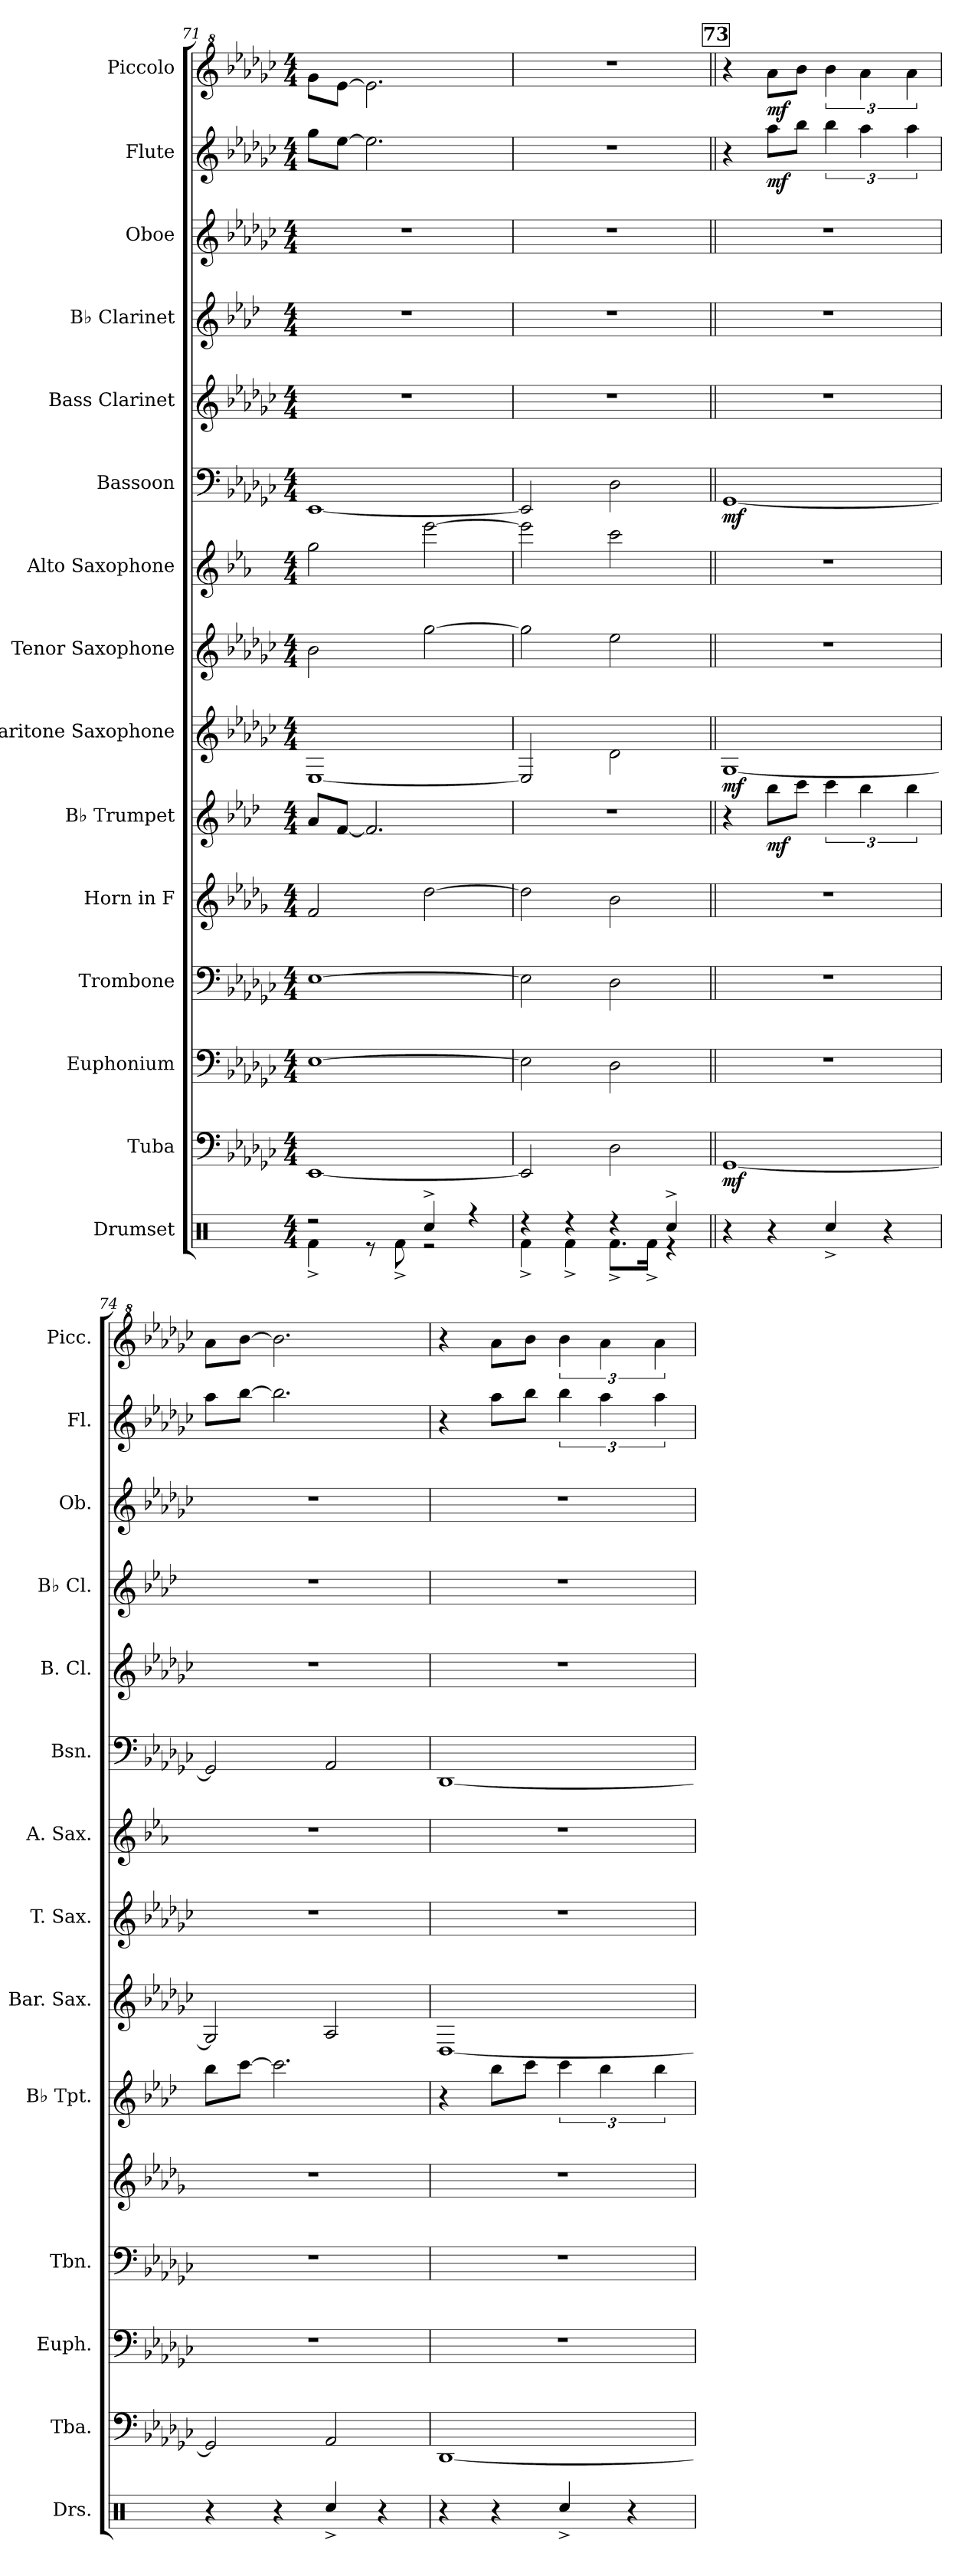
**kern	**kern	**dynam	**kern	**kern	**kern	**kern	**dynam	**kern	**dynam	**kern	**kern	**kern	**dynam	**kern	**kern	**kern	**kern	**dynam	**kern	**dynam
*part15	*part14	*part14	*part13	*part12	*part11	*part10	*part10	*part9	*part9	*part8	*part7	*part6	*part6	*part5	*part4	*part3	*part2	*part2	*part1	*part1
*staff15	*staff14	*staff14	*staff13	*staff12	*staff11	*staff10	*staff10	*staff9	*staff9	*staff8	*staff7	*staff6	*staff6	*staff5	*staff4	*staff3	*staff2	*staff2	*staff1	*staff1
*I"Drumset	*I"Tuba	*	*I"Euphonium	*I"Trombone	*I"Horn in F	*I"B♭ Trumpet	*	*I"Baritone Saxophone	*	*I"Tenor Saxophone	*I"Alto Saxophone	*I"Bassoon	*	*I"Bass Clarinet	*I"B♭ Clarinet	*I"Oboe	*I"Flute	*	*I"Piccolo	*
*I'Drs.	*I'Tba.	*	*I'Euph.	*I'Tbn.	*	*I'B♭ Tpt.	*	*I'Bar. Sax.	*	*I'T. Sax.	*I'A. Sax.	*I'Bsn.	*	*I'B. Cl.	*I'B♭ Cl.	*I'Ob.	*I'Fl.	*	*I'Picc.	*
!!LO:PB:g=z
*clefX	*clefF4	*	*clefF4	*clefF4	*clefG2	*clefG2	*	*clefG2	*	*clefG2	*clefG2	*clefF4	*	*clefG2	*clefG2	*clefG2	*clefG2	*	*clefG^2	*
*	*	*	*	*	*ITrd4c7	*ITrd1c2	*	*ITrd12c21	*	*ITrd8c14	*ITrd5c9	*	*	*ITrd8c14	*ITrd1c2	*	*	*	*ITrd-7c-12	*
*k[]	*k[b-e-a-d-g-c-]	*	*k[b-e-a-d-g-c-]	*k[b-e-a-d-g-c-]	*k[b-e-a-d-g-c-]	*k[b-e-a-d-g-c-]	*	*k[b-e-a-d-g-c-]	*	*k[b-e-a-d-g-c-]	*k[b-e-a-d-g-c-]	*k[b-e-a-d-g-c-]	*	*k[b-e-a-d-g-c-]	*k[b-e-a-d-g-c-]	*k[b-e-a-d-g-c-]	*k[b-e-a-d-g-c-]	*	*k[b-e-a-d-g-c-]	*
*M4/4	*M4/4	*	*M4/4	*M4/4	*M4/4	*M4/4	*	*M4/4	*	*M4/4	*M4/4	*M4/4	*	*M4/4	*M4/4	*M4/4	*M4/4	*	*M4/4	*
=71	=71	=71	=71	=71	=71	=71	=71	=71	=71	=71	=71	=71	=71	=71	=71	=71	=71	=71	=71	=71
*^	*	*	*	*	*	*	*	*	*	*	*	*	*	*	*	*	*	*	*	*
2r	4Rf^\	[1EE-	.	[1E-	[1E-	2B-/	8g-/L	.	[1EE-	.	2B-\	2b-\	[1EE-	.	1r	1r	1r	8gg-\L	.	8ggg-\L	.
.	.	.	.	.	.	.	[8e-/J	.	.	.	.	.	.	.	.	.	.	[8ee-\J	.	[8eee-\J	.
.	8r	.	.	.	.	.	2.e-/]	.	.	.	.	.	.	.	.	.	.	2.ee-\]	.	2.eee-\]	.
.	8Rf^\	.	.	.	.	.	.	.	.	.	.	.	.	.	.	.	.	.	.	.	.
4Rcc^/	2r	.	.	.	.	[2g-\	.	.	.	.	[2g-\	[2gg-\	.	.	.	.	.	.	.	.	.
4r	.	.	.	.	.	.	.	.	.	.	.	.	.	.	.	.	.	.	.	.	.
=72	=72	=72	=72	=72	=72	=72	=72	=72	=72	=72	=72	=72	=72	=72	=72	=72	=72	=72	=72	=72	=72
4r	4Rf^\	2EE-/]	.	2E-\]	2E-\]	2g-\]	1r	.	2EE-/]	.	2g-\]	2gg-\]	2EE-/]	.	1r	1r	1r	1r	.	1r	.
4r	4Rf^\	.	.	.	.	.	.	.	.	.	.	.	.	.	.	.	.	.	.	.	.
4r	8.Rf^\L	2D-\	.	2D-\	2D-\	2e-\	.	.	2D-\	.	2e-\	2ee-\	2D-\	.	.	.	.	.	.	.	.
.	16Rf^\Jk	.	.	.	.	.	.	.	.	.	.	.	.	.	.	.	.	.	.	.	.
4Rcc^/	4r	.	.	.	.	.	.	.	.	.	.	.	.	.	.	.	.	.	.	.	.
!!LO:REH:place=s1:a:B:fs=14:t=73
=73||	=73||	=73||	=73||	=73||	=73||	=73||	=73||	=73||	=73||	=73||	=73||	=73||	=73||	=73||	=73||	=73||	=73||	=73||	=73||	=73||	=73||
!	!	!	!LO:DY:b	!	!	!	!	!	!	!LO:DY:b	!	!	!	!LO:DY:b	!	!	!	!	!	!	!
*v	*v	*	*	*	*	*	*	*	*	*	*	*	*	*	*	*	*	*	*	*	*
4r	[1GG-	mf	1r	1r	1r	4r	.	[1GG-	mf	1r	1r	[1GG-	mf	1r	1r	1r	4r	.	4r	.
!	!	!	!	!	!	!	!LO:DY:b	!	!	!	!	!	!	!	!	!	!	!LO:DY:b	!	!LO:DY:b
4r	.	.	.	.	.	8aa-\L	mf	.	.	.	.	.	.	.	.	.	8aa-\L	mf	8aaa-\L	mf
.	.	.	.	.	.	8bb-\J	.	.	.	.	.	.	.	.	.	.	8bb-\J	.	8bbb-\J	.
4Rcc^/	.	.	.	.	.	6bb-\	.	.	.	.	.	.	.	.	.	.	6bb-\	.	6bbb-\	.
.	.	.	.	.	.	6aa-\	.	.	.	.	.	.	.	.	.	.	6aa-\	.	6aaa-\	.
4r	.	.	.	.	.	.	.	.	.	.	.	.	.	.	.	.	.	.	.	.
.	.	.	.	.	.	6aa-\	.	.	.	.	.	.	.	.	.	.	6aa-\	.	6aaa-\	.
=74	=74	=74	=74	=74	=74	=74	=74	=74	=74	=74	=74	=74	=74	=74	=74	=74	=74	=74	=74	=74
4r	2GG-/]	.	1r	1r	1r	8aa-\L	.	2GG-/]	.	1r	1r	2GG-/]	.	1r	1r	1r	8aa-\L	.	8aaa-\L	.
.	.	.	.	.	.	[8bb-\J	.	.	.	.	.	.	.	.	.	.	[8bb-\J	.	[8bbb-\J	.
4r	.	.	.	.	.	2.bb-\]	.	.	.	.	.	.	.	.	.	.	2.bb-\]	.	2.bbb-\]	.
4Rcc^/	2AA-/	.	.	.	.	.	.	2AA-/	.	.	.	2AA-/	.	.	.	.	.	.	.	.
4r	.	.	.	.	.	.	.	.	.	.	.	.	.	.	.	.	.	.	.	.
=75	=75	=75	=75	=75	=75	=75	=75	=75	=75	=75	=75	=75	=75	=75	=75	=75	=75	=75	=75	=75
4r	[1DD-	.	1r	1r	1r	4r	.	[1DD-	.	1r	1r	[1DD-	.	1r	1r	1r	4r	.	4r	.
4r	.	.	.	.	.	8aa-\L	.	.	.	.	.	.	.	.	.	.	8aa-\L	.	8aaa-\L	.
.	.	.	.	.	.	8bb-\J	.	.	.	.	.	.	.	.	.	.	8bb-\J	.	8bbb-\J	.
4Rcc^/	.	.	.	.	.	6bb-\	.	.	.	.	.	.	.	.	.	.	6bb-\	.	6bbb-\	.
.	.	.	.	.	.	6aa-\	.	.	.	.	.	.	.	.	.	.	6aa-\	.	6aaa-\	.
4r	.	.	.	.	.	.	.	.	.	.	.	.	.	.	.	.	.	.	.	.
.	.	.	.	.	.	6aa-\	.	.	.	.	.	.	.	.	.	.	6aa-\	.	6aaa-\	.
=	=	=	=	=	=	=	=	=	=	=	=	=	=	=	=	=	=	=	=	=
*-	*-	*-	*-	*-	*-	*-	*-	*-	*-	*-	*-	*-	*-	*-	*-	*-	*-	*-	*-	*-
